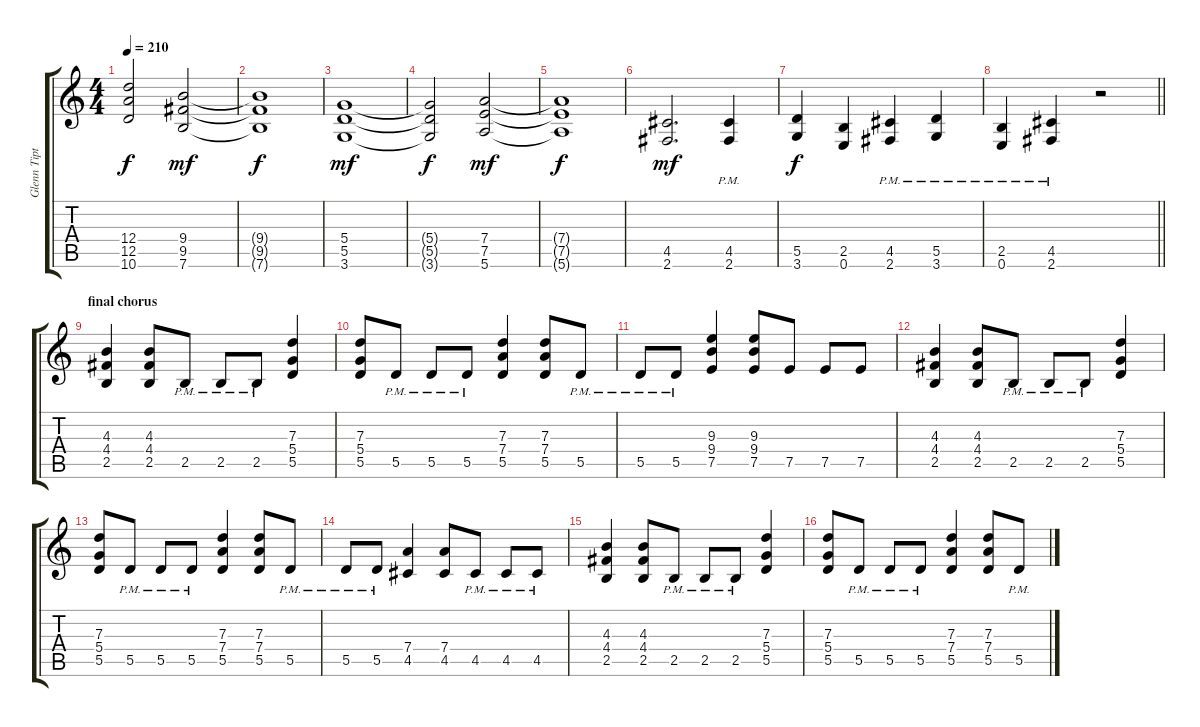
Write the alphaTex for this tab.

\track ("Glenn Tipton" "Glenn Tipt") {instrument distortionguitar}
\staff {score tabs}
\tuning (E4 B3 G3 D3 A2 E2) {hide}
\ts (4 4)
\tempo 210
\clef g2
\ks c
(12.4{t} 12.5{t} 10.6{t}).2{dy f} (9.4 9.5 7.6).2{dy mf} |
(9.4{t} 9.5{t} 7.6{t}).1{dy f} |
(5.4 5.5 3.6).1{dy mf} |
(5.4{t} 5.5{t} 3.6{t}).2{dy f} (7.4 7.5 5.6).2{dy mf} |
(7.4{t} 7.5{t} 5.6{t}).1{dy f} |
(4.5 2.6).2{d dy mf} (4.5{pm} 2.6).4 |
(5.5 3.6).4{dy f} (2.5 0.6).4 (4.5{pm} 2.6{pm}).4 (5.5{pm} 3.6{pm}).4 |
\barLineRight lightlight
(2.5{pm} 0.6{pm}).4 (4.5{pm} 2.6{pm}).4 r.2 |
\section ("" "final chorus")
(4.3 4.4 2.5).4 (4.3 4.4 2.5).8 2.5{pm}.8 2.5{pm}.8 2.5{pm}.8 (7.3 5.4 5.5).4 |
(7.3 5.4 5.5).8 5.5{pm}.8 5.5{pm}.8 5.5{pm}.8 (7.3 7.4 5.5).4 (7.3 7.4 5.5).8 5.5{pm}.8 |
5.5{pm}.8 5.5{pm}.8 (9.3 9.4 7.5).4 (9.3 9.4 7.5).8 7.5.8 7.5.8 7.5.8 |
(4.3 4.4 2.5).4 (4.3 4.4 2.5).8 2.5{pm}.8 2.5{pm}.8 2.5{pm}.8 (7.3 5.4 5.5).4 |
(7.3 5.4 5.5).8 5.5{pm}.8 5.5{pm}.8 5.5{pm}.8 (7.3 7.4 5.5).4 (7.3 7.4 5.5).8 5.5{pm}.8 |
5.5{pm}.8 5.5{pm}.8 (7.4 4.5).4 (7.4 4.5).8 4.5{pm}.8 4.5{pm}.8 4.5{pm}.8 |
(4.3 4.4 2.5).4 (4.3 4.4 2.5).8 2.5{pm}.8 2.5{pm}.8 2.5{pm}.8 (7.3 5.4 5.5).4 |
(7.3 5.4 5.5).8 5.5{pm}.8 5.5{pm}.8 5.5{pm}.8 (7.3 7.4 5.5).4 (7.3 7.4 5.5).8 5.5{pm}.8
